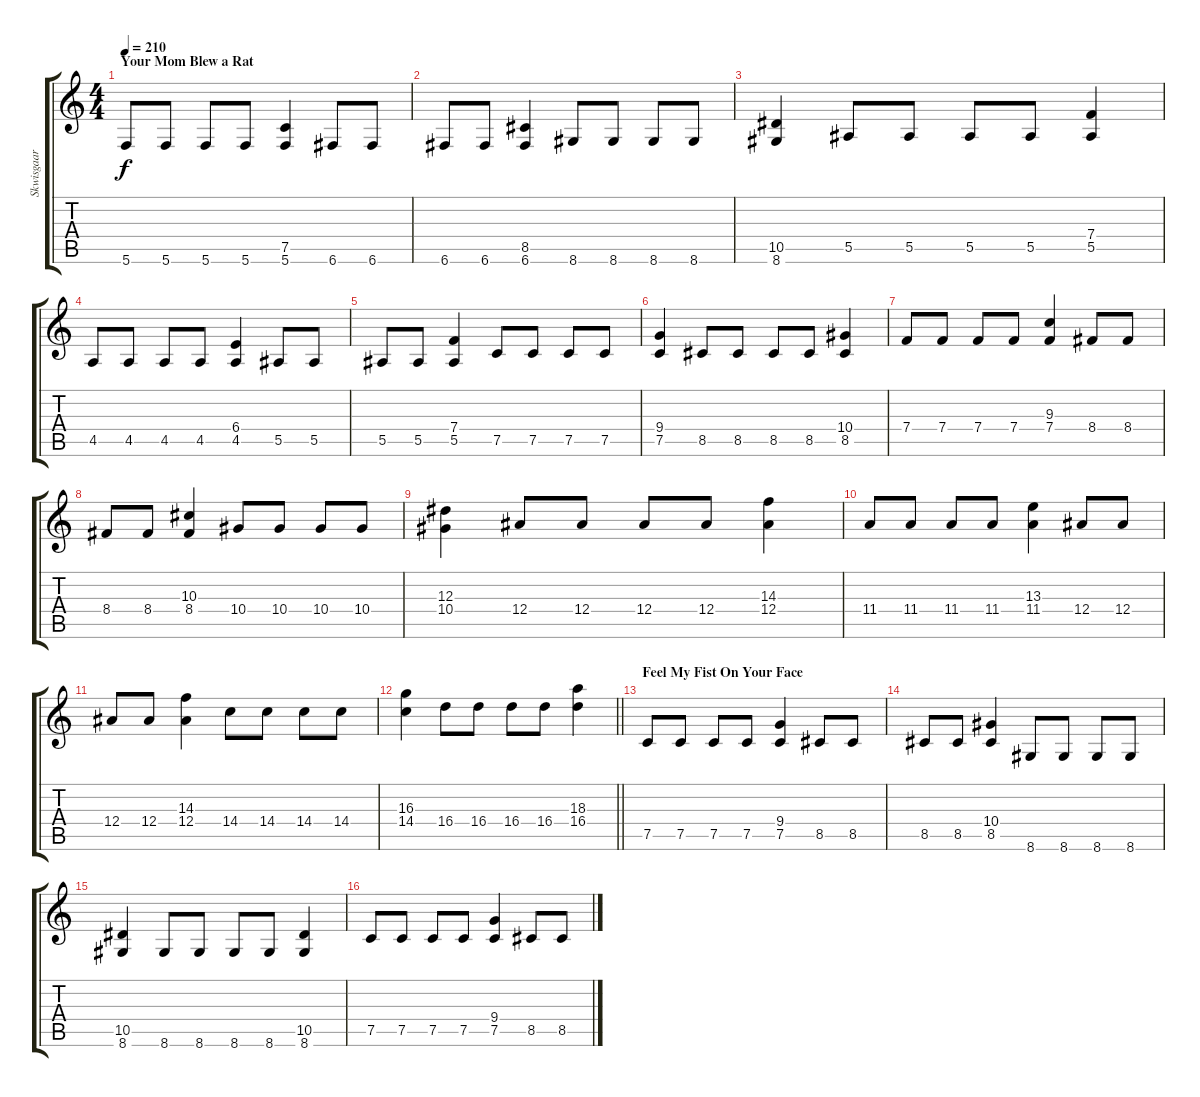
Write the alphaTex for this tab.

\track ("Skwisgaar Skiwgelf (Lead Guitar)" "Skwisgaar ") {instrument distortionguitar}
\staff {score tabs}
\tuning (C4 G3 Eb3 Bb2 F2 C2) {hide}
\ts (4 4)
\section ("" "Your Mom Blew a Rat")
\tempo 210
\clef g2
\ks c
5.6.8{dy f} 5.6.8 5.6.8 5.6.8 (7.5 5.6).4 6.6.8 6.6.8 |
6.6.8 6.6.8 (8.5 6.6).4 8.6.8 8.6.8 8.6.8 8.6.8 |
(10.5 8.6).4 5.5.8 5.5.8 5.5.8 5.5.8 (7.4 5.5).4 |
4.5.8 4.5.8 4.5.8 4.5.8 (6.4 4.5).4 5.5.8 5.5.8 |
5.5.8 5.5.8 (7.4 5.5).4 7.5.8 7.5.8 7.5.8 7.5.8 |
(9.4 7.5).4 8.5.8 8.5.8 8.5.8 8.5.8 (10.4 8.5).4 |
7.4.8 7.4.8 7.4.8 7.4.8 (9.3 7.4).4 8.4.8 8.4.8 |
8.4.8 8.4.8 (10.3 8.4).4 10.4.8 10.4.8 10.4.8 10.4.8 |
(12.3 10.4).4 12.4.8 12.4.8 12.4.8 12.4.8 (14.3 12.4).4 |
11.4.8 11.4.8 11.4.8 11.4.8 (13.3 11.4).4 12.4.8 12.4.8 |
12.4.8 12.4.8 (14.3 12.4).4 14.4.8 14.4.8 14.4.8 14.4.8 |
\barLineRight lightlight
(16.3 14.4).4 16.4.8 16.4.8 16.4.8 16.4.8 (18.3 16.4).4 |
\section ("" "Feel My Fist On Your Face")
7.5.8 7.5.8 7.5.8 7.5.8 (9.4 7.5).4 8.5.8 8.5.8 |
8.5.8 8.5.8 (10.4 8.5).4 8.6.8 8.6.8 8.6.8 8.6.8 |
(10.5 8.6).4 8.6.8 8.6.8 8.6.8 8.6.8 (10.5 8.6).4 |
7.5.8 7.5.8 7.5.8 7.5.8 (9.4 7.5).4 8.5.8 8.5.8
